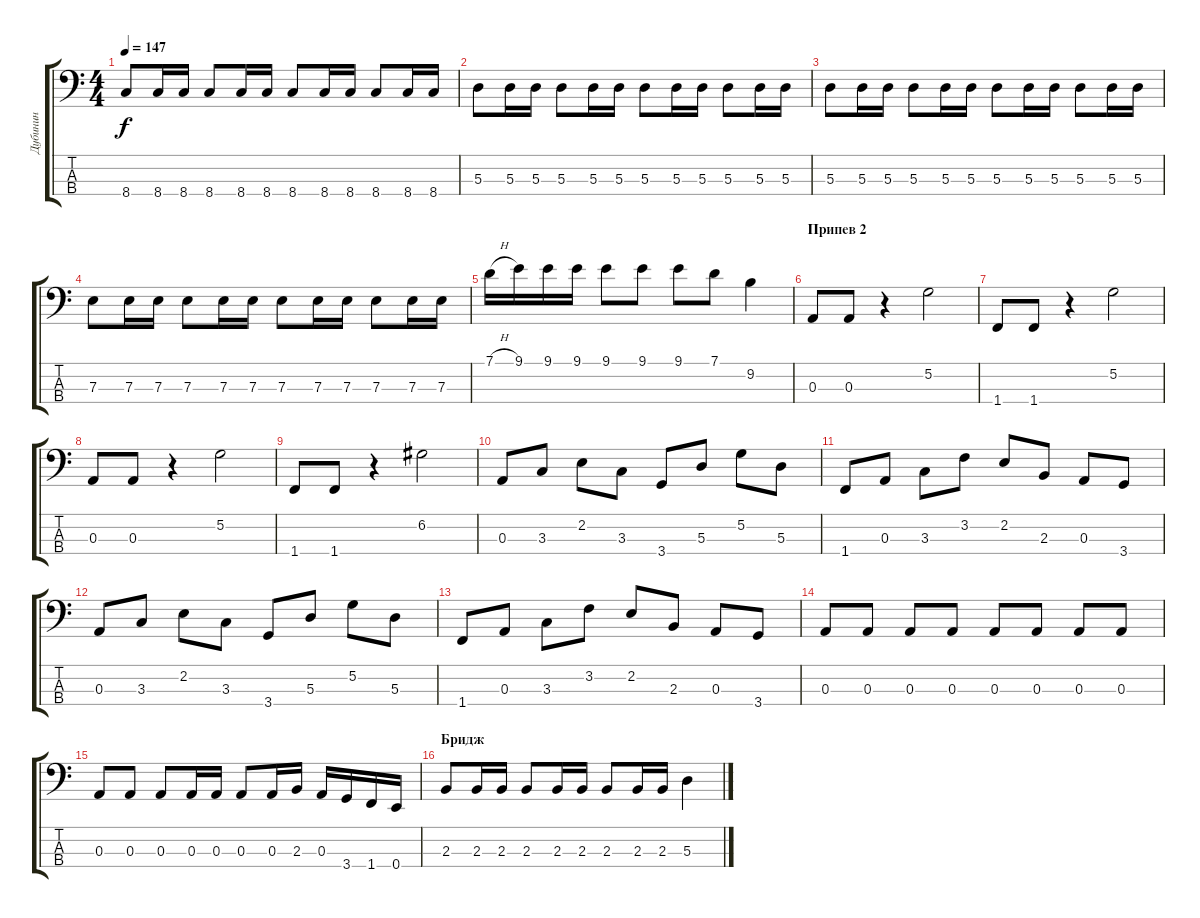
\track ("Дубинин" "Дубинин") {instrument electricbassfinger}
\staff {score tabs}
\tuning (G2 D2 A1 E1) {hide}
\ts (4 4)
\tempo 147
\clef f4
\ks c
8.4.8{dy f} 8.4.16 8.4.16 8.4.8 8.4.16 8.4.16 8.4.8 8.4.16 8.4.16 8.4.8 8.4.16 8.4.16 |
5.3.8 5.3.16 5.3.16 5.3.8 5.3.16 5.3.16 5.3.8 5.3.16 5.3.16 5.3.8 5.3.16 5.3.16 |
5.3.8 5.3.16 5.3.16 5.3.8 5.3.16 5.3.16 5.3.8 5.3.16 5.3.16 5.3.8 5.3.16 5.3.16 |
7.3.8 7.3.16 7.3.16 7.3.8 7.3.16 7.3.16 7.3.8 7.3.16 7.3.16 7.3.8 7.3.16 7.3.16 |
7.1{h}.16 9.1.16 9.1.16 9.1.16 9.1.8 9.1.8 9.1.8 7.1.8 9.2.4 |
\section ("" "Припев 2")
0.3.8 0.3.8 r.4 5.2.2 |
1.4.8 1.4.8 r.4 5.2.2 |
0.3.8 0.3.8 r.4 5.2.2 |
1.4.8 1.4.8 r.4 6.2.2 |
0.3.8 3.3.8 2.2.8 3.3.8 3.4.8 5.3.8 5.2.8 5.3.8 |
1.4.8 0.3.8 3.3.8 3.2.8 2.2.8 2.3.8 0.3.8 3.4.8 |
0.3.8 3.3.8 2.2.8 3.3.8 3.4.8 5.3.8 5.2.8 5.3.8 |
1.4.8 0.3.8 3.3.8 3.2.8 2.2.8 2.3.8 0.3.8 3.4.8 |
0.3.8 0.3.8 0.3.8 0.3.8 0.3.8 0.3.8 0.3.8 0.3.8 |
0.3.8 0.3.8 0.3.8 0.3.16 0.3.16 0.3.8 0.3.16 2.3.16 0.3.16 3.4.16 1.4.16 0.4.16 |
\section ("" "Бридж")
2.3.8 2.3.16 2.3.16 2.3.8 2.3.16 2.3.16 2.3.8 2.3.16 2.3.16 5.3{ss}.4
